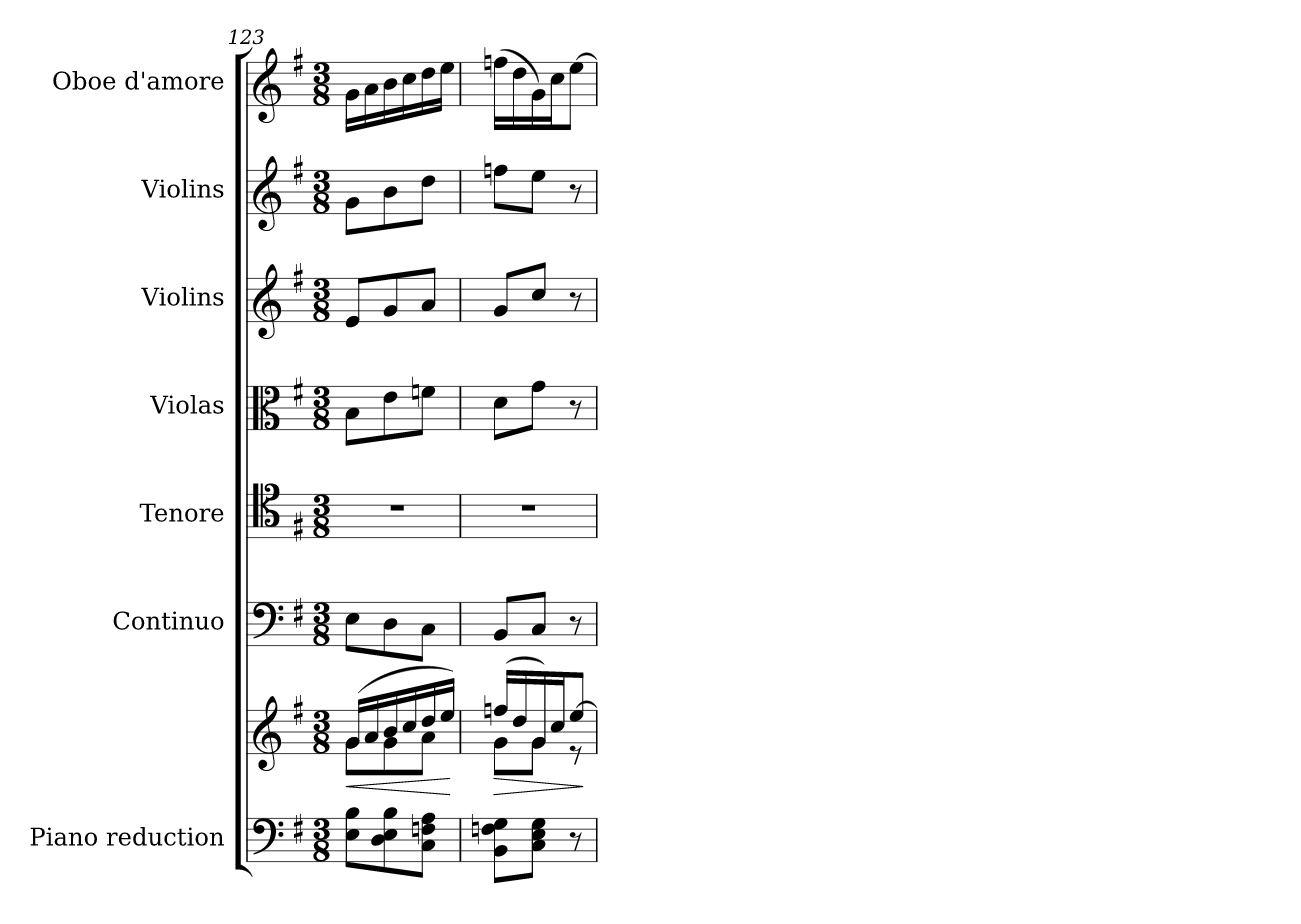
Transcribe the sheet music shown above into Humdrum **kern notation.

**kern	**kern	**dynam	**kern	**kern	**kern	**kern	**kern	**kern
*part7	*part7	*part7	*part6	*part5	*part4	*part3	*part2	*part1
*staff8	*staff7	*staff7/8	*staff6	*staff5	*staff4	*staff3	*staff2	*staff1
*I"Piano reduction	*	*	*I"Continuo	*I"Tenore	*I"Violas	*I"Violins	*I"Violins	*I"Oboe d'amore
*I'Pno	*	*	*	*	*	*	*	*I'Ob
*clefF4	*clefG2	*	*clefF4	*clefC4	*clefC3	*clefG2	*clefG2	*clefG2
*k[f#]	*k[f#]	*	*k[f#]	*k[f#]	*k[f#]	*k[f#]	*k[f#]	*k[f#]
*M3/8	*M3/8	*	*M3/8	*M3/8	*M3/8	*M3/8	*M3/8	*M3/8
=123	=123	=123	=123	=123	=123	=123	=123	=123
!	!	!LO:HP:b	!	!	!	!	!	!
*	*^	*	*	*	*	*	*	*
8E\ 8B\L	(16g/LL	8g\L	<	8E\L	4.r	8B\L	8e/L	8g\L	16g\LL
.	16a/	.	.	.	.	.	.	.	16a\
8D\ 8E\ 8B\	16b/	8g\	.	8D\	.	8e\	8g/	8b\	16b\
.	16cc/	.	.	.	.	.	.	.	16cc\
8C\ 8Fn\ 8A\J	16dd/	8a\J	.	8C\J	.	8fn\J	8a/J	8dd\J	16dd\
.	16ee/JJ)	.	.	.	.	.	.	.	16ee\JJ
*	*v	*v	*	*	*	*	*	*	*
.	.	[	.	.	.	.	.	.
=124	=124	=124	=124	=124	=124	=124	=124	=124
!	!	!LO:HP:b	!	!	!	!	!	!
*	*^	*	*	*	*	*	*	*
8BB\ 8Fn\ 8G\L	(16ffn/LL	8g\L	>	8BB/L	4.r	8d\L	8g/L	8ffn\L	(16ffn\LL
.	16dd/	.	.	.	.	.	.	.	16dd\
8C\ 8E\ 8G\J	16g/)	8g\J	.	8C/J	.	8g\J	8cc/J	8ee\J	16g\)
.	16cc/J	.	.	.	.	.	.	.	16cc\J
8r	[8ee/J	8r	.	8r	.	8r	8r	8r	[8ee\J
*	*v	*v	*	*	*	*	*	*	*
.	.	]	.	.	.	.	.	.
=	=	=	=	=	=	=	=	=
*-	*-	*-	*-	*-	*-	*-	*-	*-
